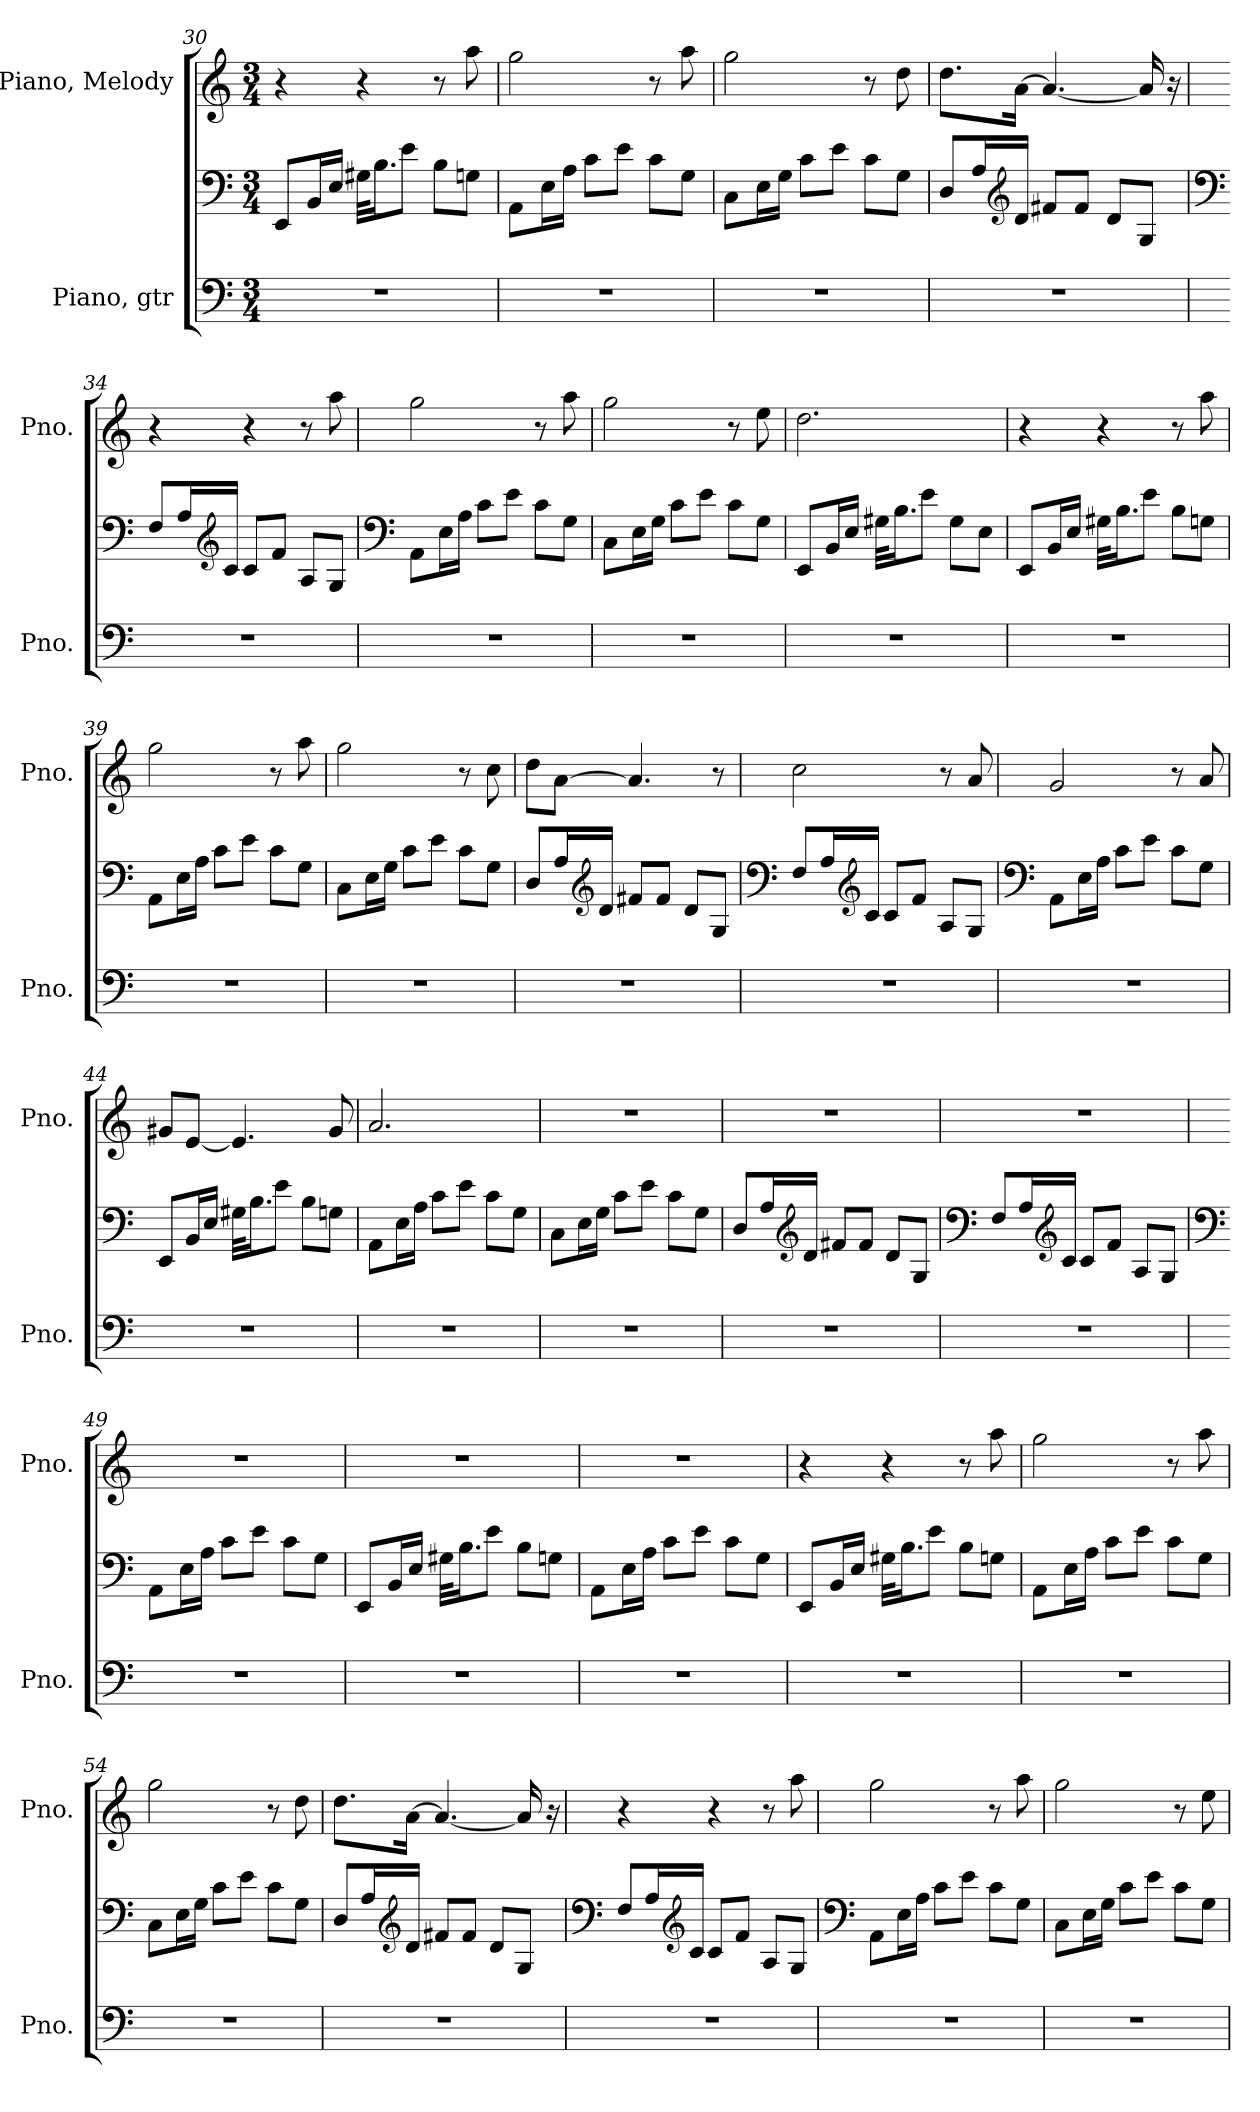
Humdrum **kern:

**kern	**kern	**kern
*part2	*part2	*part1
*staff3	*staff2	*staff1
*I"Piano, gtr	*	*I"Piano, Melody
*I'Pno.	*	*I'Pno.
!!LO:PB:g=z
*clefF4	*clefF4	*clefG2
*k[]	*k[]	*k[]
*M3/4	*M3/4	*M3/4
=30	=30	=30
2.r	8EE/L	4r
.	16BB/L	.
.	16E/JJ	.
.	32G#X\KLL	4r
.	16.B\J	.
.	8e\J	.
.	8B\L	8r
.	8Gn\J	8aa\
=31	=31	=31
2.r	8AA\L	2gg\
.	16E\L	.
.	16A\JJ	.
.	8c\L	.
.	8e\J	.
.	8c\L	8r
.	8G\J	8aa\
=32	=32	=32
2.r	8C\L	2gg\
.	16E\L	.
.	16G\JJ	.
.	8c\L	.
.	8e\J	.
.	8c\L	8r
.	8G\J	8dd\
=33	=33	=33
2.r	8D/L	8.dd\L
.	16A/L	.
*	*clefG2	*
.	16d/JJ	[16a\Jk
.	8f#X/L	4.a/_
.	8f#/J	.
.	8d/L	.
.	8G/J	16a/]
.	.	16r
!!LO:LB:g=z
=34	=34	=34
*	*clefF4	*
2.r	8F/L	4r
.	16A/L	.
*	*clefG2	*
.	16c/JJ	.
.	8c/L	4r
.	8f/J	.
.	8A/L	8r
.	8G/J	8aa\
=35	=35	=35
*	*clefF4	*
2.r	8AA\L	2gg\
.	16E\L	.
.	16A\JJ	.
.	8c\L	.
.	8e\J	.
.	8c\L	8r
.	8G\J	8aa\
=36	=36	=36
2.r	8C\L	2gg\
.	16E\L	.
.	16G\JJ	.
.	8c\L	.
.	8e\J	.
.	8c\L	8r
.	8G\J	8ee\
=37	=37	=37
2.r	8EE/L	2.dd\
.	16BB/L	.
.	16E/JJ	.
.	32G#X\KLL	.
.	16.B\J	.
.	8e\J	.
.	8G#\L	.
.	8E\J	.
!!LO:LB:g=z
=38	=38	=38
2.r	8EE/L	4r
.	16BB/L	.
.	16E/JJ	.
.	32G#X\KLL	4r
.	16.B\J	.
.	8e\J	.
.	8B\L	8r
.	8Gn\J	8aa\
=39	=39	=39
2.r	8AA\L	2gg\
.	16E\L	.
.	16A\JJ	.
.	8c\L	.
.	8e\J	.
.	8c\L	8r
.	8G\J	8aa\
=40	=40	=40
2.r	8C\L	2gg\
.	16E\L	.
.	16G\JJ	.
.	8c\L	.
.	8e\J	.
.	8c\L	8r
.	8G\J	8cc\
=41	=41	=41
2.r	8D/L	8dd\L
.	16A/L	[8a\J
*	*clefG2	*
.	16d/JJ	.
.	8f#X/L	4.a/]
.	8f#/J	.
.	8d/L	.
.	8G/J	8r
!!LO:LB:g=z
=42	=42	=42
*	*clefF4	*
2.r	8F/L	2cc\
.	16A/L	.
*	*clefG2	*
.	16c/JJ	.
.	8c/L	.
.	8f/J	.
.	8A/L	8r
.	8G/J	8a/
=43	=43	=43
*	*clefF4	*
2.r	8AA\L	2g/
.	16E\L	.
.	16A\JJ	.
.	8c\L	.
.	8e\J	.
.	8c\L	8r
.	8G\J	8a/
=44	=44	=44
2.r	8EE/L	8g#X/L
.	16BB/L	[8e/J
.	16E/JJ	.
.	32G#X\KLL	4.e/]
.	16.B\J	.
.	8e\J	.
.	8B\L	.
.	8Gn\J	8g#/
=45	=45	=45
2.r	8AA\L	2.a/
.	16E\L	.
.	16A\JJ	.
.	8c\L	.
.	8e\J	.
.	8c\L	.
.	8G\J	.
!!LO:PB:g=z
=46	=46	=46
2.r	8C\L	2.r
.	16E\L	.
.	16G\JJ	.
.	8c\L	.
.	8e\J	.
.	8c\L	.
.	8G\J	.
=47	=47	=47
2.r	8D/L	2.r
.	16A/L	.
*	*clefG2	*
.	16d/JJ	.
.	8f#X/L	.
.	8f#/J	.
.	8d/L	.
.	8G/J	.
=48	=48	=48
*	*clefF4	*
2.r	8F/L	2.r
.	16A/L	.
*	*clefG2	*
.	16c/JJ	.
.	8c/L	.
.	8f/J	.
.	8A/L	.
.	8G/J	.
=49	=49	=49
*	*clefF4	*
2.r	8AA\L	2.r
.	16E\L	.
.	16A\JJ	.
.	8c\L	.
.	8e\J	.
.	8c\L	.
.	8G\J	.
!!LO:LB:g=z
=50	=50	=50
2.r	8EE/L	2.r
.	16BB/L	.
.	16E/JJ	.
.	32G#X\KLL	.
.	16.B\J	.
.	8e\J	.
.	8B\L	.
.	8Gn\J	.
=51	=51	=51
2.r	8AA\L	2.r
.	16E\L	.
.	16A\JJ	.
.	8c\L	.
.	8e\J	.
.	8c\L	.
.	8G\J	.
=52	=52	=52
2.r	8EE/L	4r
.	16BB/L	.
.	16E/JJ	.
.	32G#X\KLL	4r
.	16.B\J	.
.	8e\J	.
.	8B\L	8r
.	8Gn\J	8aa\
=53	=53	=53
2.r	8AA\L	2gg\
.	16E\L	.
.	16A\JJ	.
.	8c\L	.
.	8e\J	.
.	8c\L	8r
.	8G\J	8aa\
!!LO:LB:g=z
=54	=54	=54
2.r	8C\L	2gg\
.	16E\L	.
.	16G\JJ	.
.	8c\L	.
.	8e\J	.
.	8c\L	8r
.	8G\J	8dd\
=55	=55	=55
2.r	8D/L	8.dd\L
.	16A/L	.
*	*clefG2	*
.	16d/JJ	[16a\Jk
.	8f#X/L	4.a/_
.	8f#/J	.
.	8d/L	.
.	8G/J	16a/]
.	.	16r
=56	=56	=56
*	*clefF4	*
2.r	8F/L	4r
.	16A/L	.
*	*clefG2	*
.	16c/JJ	.
.	8c/L	4r
.	8f/J	.
.	8A/L	8r
.	8G/J	8aa\
=57	=57	=57
*	*clefF4	*
2.r	8AA\L	2gg\
.	16E\L	.
.	16A\JJ	.
.	8c\L	.
.	8e\J	.
.	8c\L	8r
.	8G\J	8aa\
!!LO:LB:g=z
=58	=58	=58
2.r	8C\L	2gg\
.	16E\L	.
.	16G\JJ	.
.	8c\L	.
.	8e\J	.
.	8c\L	8r
.	8G\J	8ee\
=	=	=
*-	*-	*-
